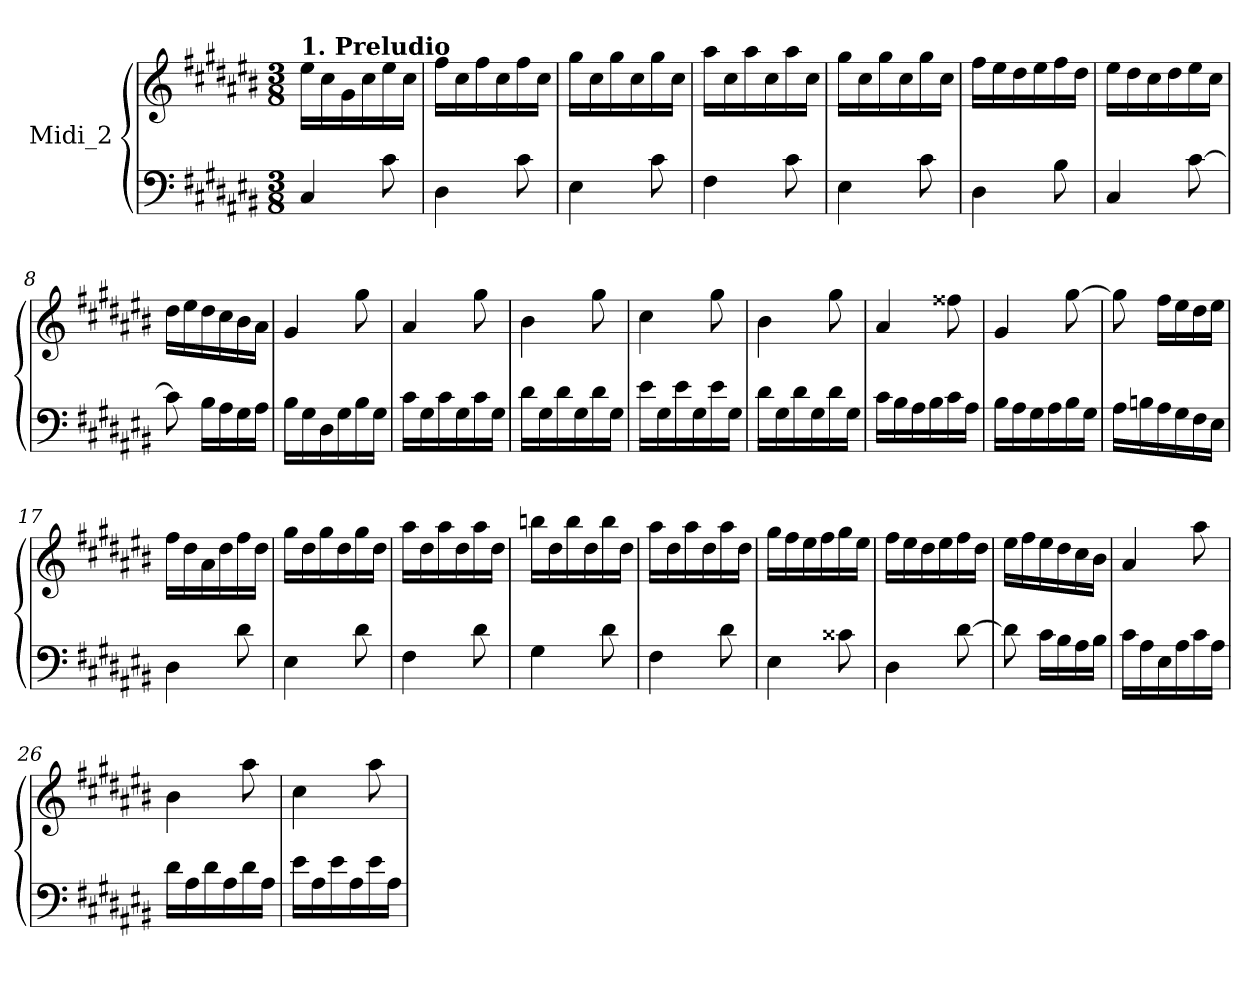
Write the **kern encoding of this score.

**kern	**kern
*part1	*part1
*staff2	*staff1
*I"Midi_2	*
*clefF4	*clefG2
*k[f#c#g#d#a#e#b#]	*k[f#c#g#d#a#e#b#]
*C#:	*C#:
*M3/8	*M3/8
=1	=1
!	!LO:TX:a:B:t=1. Preludio
4C#/	16ee#\LL
.	16cc#\
.	16g#\
.	16cc#\
8c#\	16ee#\
.	16cc#\JJ
=2	=2
4D#\	16ff#\LL
.	16cc#\
.	16ff#\
.	16cc#\
8c#\	16ff#\
.	16cc#\JJ
=3	=3
4E#\	16gg#\LL
.	16cc#\
.	16gg#\
.	16cc#\
8c#\	16gg#\
.	16cc#\JJ
=4	=4
4F#\	16aa#\LL
.	16cc#\
.	16aa#\
.	16cc#\
8c#\	16aa#\
.	16cc#\JJ
=5	=5
4E#\	16gg#\LL
.	16cc#\
.	16gg#\
.	16cc#\
8c#\	16gg#\
.	16cc#\JJ
=6	=6
4D#\	16ff#\LL
.	16ee#\
.	16dd#\
.	16ee#\
8B#\	16ff#\
.	16dd#\JJ
!!LO:LB:g=z
=7	=7
4C#/	16ee#\LL
.	16dd#\
.	16cc#\
.	16dd#\
[8c#\	16ee#\
.	16cc#\JJ
=8	=8
8c#\]	16dd#\LL
.	16ee#\
16B#\LL	16dd#\
16A#\	16cc#\
16G#\	16b#\
16A#\JJ	16a#\JJ
=9	=9
16B#\LL	4g#/
16G#\	.
16D#\	.
16G#\	.
16B#\	8gg#\
16G#\JJ	.
=10	=10
16c#\LL	4a#/
16G#\	.
16c#\	.
16G#\	.
16c#\	8gg#\
16G#\JJ	.
=11	=11
16d#\LL	4b#\
16G#\	.
16d#\	.
16G#\	.
16d#\	8gg#\
16G#\JJ	.
=12	=12
16e#\LL	4cc#\
16G#\	.
16e#\	.
16G#\	.
16e#\	8gg#\
16G#\JJ	.
!!LO:LB:g=z
=13	=13
16d#\LL	4b#\
16G#\	.
16d#\	.
16G#\	.
16d#\	8gg#\
16G#\JJ	.
=14	=14
16c#\LL	4a#/
16B#\	.
16A#\	.
16B#\	.
16c#\	8ff##X\
16A#\JJ	.
=15	=15
16B#\LL	4g#/
16A#\	.
16G#\	.
16A#\	.
16B#\	[8gg#\
16G#\JJ	.
=16	=16
16A#\LL	8gg#\]
16Bn\	.
16A#\	16ff#i\LL
16G#\	16ee#\
16F#\	16dd#\
16E#\JJ	16ee#\JJ
=17	=17
4D#\	16ff#\LL
.	16dd#\
.	16a#\
.	16dd#\
8d#\	16ff#\
.	16dd#\JJ
=18	=18
4E#\	16gg#\LL
.	16dd#\
.	16gg#\
.	16dd#\
8d#\	16gg#\
.	16dd#\JJ
!!LO:LB:g=z
=19	=19
4F#\	16aa#\LL
.	16dd#\
.	16aa#\
.	16dd#\
8d#\	16aa#\
.	16dd#\JJ
=20	=20
4G#\	16bbn\LL
.	16dd#\
.	16bb\
.	16dd#\
8d#\	16bb\
.	16dd#\JJ
=21	=21
4F#\	16aa#\LL
.	16dd#\
.	16aa#\
.	16dd#\
8d#\	16aa#\
.	16dd#\JJ
=22	=22
4E#\	16gg#\LL
.	16ff#\
.	16ee#\
.	16ff#\
8c##X\	16gg#\
.	16ee#\JJ
=23	=23
4D#\	16ff#\LL
.	16ee#\
.	16dd#\
.	16ee#\
[8d#\	16ff#\
.	16dd#\JJ
=24	=24
8d#\]	16ee#\LL
.	16ff#\
16c#\LL	16ee#\
16B#\	16dd#\
16A#\	16cc#\
16B#\JJ	16b#\JJ
!!LO:LB:g=z
=25	=25
16c#\LL	4a#/
16A#\	.
16E#\	.
16A#\	.
16c#\	8aa#\
16A#\JJ	.
=26	=26
16d#\LL	4b#\
16A#\	.
16d#\	.
16A#\	.
16d#\	8aa#\
16A#\JJ	.
=27	=27
16e#\LL	4cc#\
16A#\	.
16e#\	.
16A#\	.
16e#\	8aa#\
16A#\JJ	.
=	=
*-	*-
